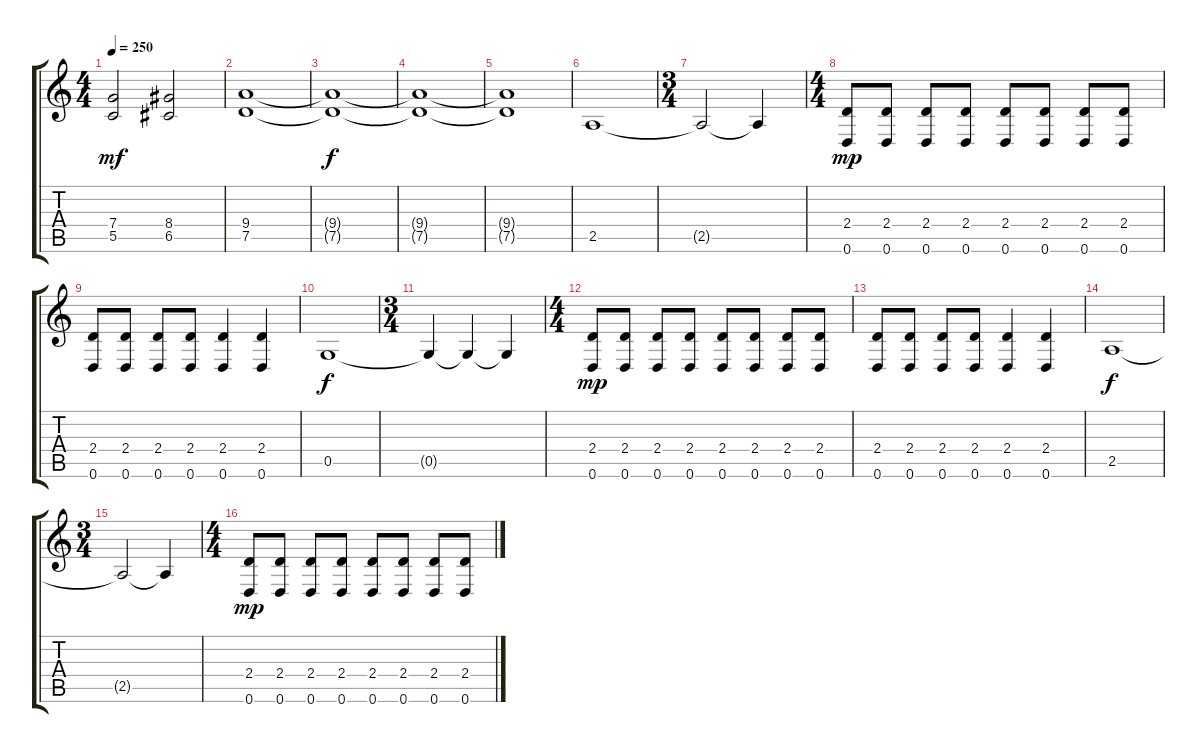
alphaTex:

\track "" {instrument overdrivenguitar}
\staff {score tabs}
\tuning (D4 A3 F3 C3 G2 D2) {hide}
\ts (4 4)
\tempo 250
\clef g2
\ks c
(7.4 5.5).2{dy mf} (8.4 6.5).2 |
(9.4 7.5).1 |
(9.4{t} 7.5{t}).1{dy f} |
(9.4{t} 7.5{t}).1 |
(9.4{t} 7.5{t}).1 |
2.5.1 |
\ts (3 4)
2.5{t}.2 2.5{t}.4 |
\ts (4 4)
(2.4 0.6).8{dy mp} (2.4 0.6).8 (2.4 0.6).8 (2.4 0.6).8 (2.4 0.6).8 (2.4 0.6).8 (2.4 0.6).8 (2.4 0.6).8 |
(2.4 0.6).8 (2.4 0.6).8 (2.4 0.6).8 (2.4 0.6).8 (2.4 0.6).4 (2.4 0.6).4 |
0.5.1{dy f} |
\ts (3 4)
0.5{t}.4 0.5{t}.4 0.5{t}.4 |
\ts (4 4)
(2.4 0.6).8{dy mp} (2.4 0.6).8 (2.4 0.6).8 (2.4 0.6).8 (2.4 0.6).8 (2.4 0.6).8 (2.4 0.6).8 (2.4 0.6).8 |
(2.4 0.6).8 (2.4 0.6).8 (2.4 0.6).8 (2.4 0.6).8 (2.4 0.6).4 (2.4 0.6).4 |
2.5.1{dy f} |
\ts (3 4)
2.5{t}.2 2.5{t}.4 |
\ts (4 4)
(2.4 0.6).8{dy mp} (2.4 0.6).8 (2.4 0.6).8 (2.4 0.6).8 (2.4 0.6).8 (2.4 0.6).8 (2.4 0.6).8 (2.4 0.6).8
